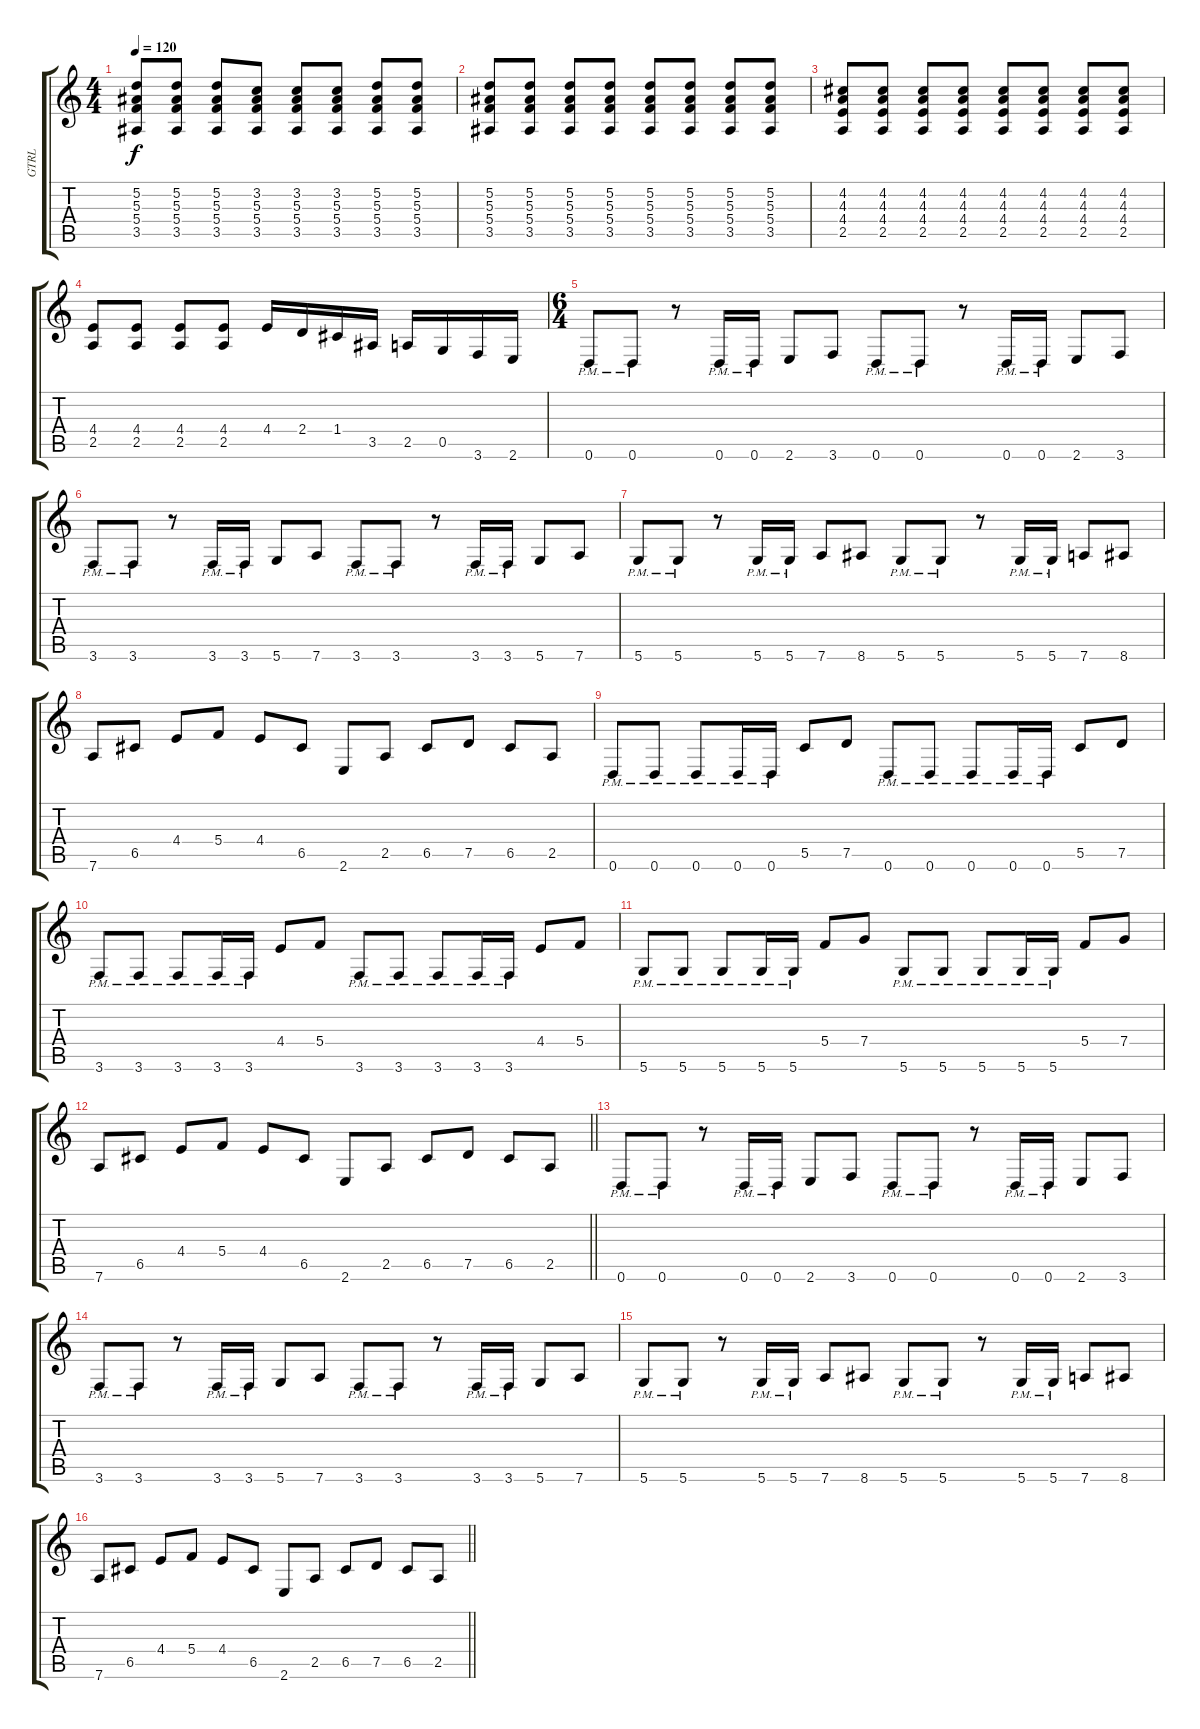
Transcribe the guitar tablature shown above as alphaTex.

\track ("GTRL" "GTRL") {instrument distortionguitar}
\staff {score tabs}
\tuning (D4 A3 F3 C3 G2 D2) {hide}
\ts (4 4)
\tempo 120
\clef g2
\ks c
(5.2 5.3 5.4 3.5).8{dy f} (5.2 5.3 5.4 3.5).8 (5.2 5.3 5.4 3.5).8 (3.2 5.3 5.4 3.5).8 (3.2 5.3 5.4 3.5).8 (3.2 5.3 5.4 3.5).8 (5.2 5.3 5.4 3.5).8 (5.2 5.3 5.4 3.5).8 |
(5.2 5.3 5.4 3.5).8 (5.2 5.3 5.4 3.5).8 (5.2 5.3 5.4 3.5).8 (5.2 5.3 5.4 3.5).8 (5.2 5.3 5.4 3.5).8 (5.2 5.3 5.4 3.5).8 (5.2 5.3 5.4 3.5).8 (5.2 5.3 5.4 3.5).8 |
(4.2 4.3 4.4 2.5).8 (4.2 4.3 4.4 2.5).8 (4.2 4.3 4.4 2.5).8 (4.2 4.3 4.4 2.5).8 (4.2 4.3 4.4 2.5).8 (4.2 4.3 4.4 2.5).8 (4.2 4.3 4.4 2.5).8 (4.2 4.3 4.4 2.5).8 |
(4.4 2.5).8 (4.4 2.5).8 (4.4 2.5).8 (4.4 2.5).8 4.4.16 2.4.16 1.4.16 3.5.16 2.5.16 0.5.16 3.6.16 2.6.16 |
\ts (6 4)
0.6{pm}.8 0.6{pm}.8 r.8 0.6{pm}.16 0.6{pm}.16 2.6.8 3.6.8 0.6{pm}.8 0.6{pm}.8 r.8 0.6{pm}.16 0.6{pm}.16 2.6.8 3.6.8 |
3.6{pm}.8 3.6{pm}.8 r.8 3.6{pm}.16 3.6{pm}.16 5.6.8 7.6.8 3.6{pm}.8 3.6{pm}.8 r.8 3.6{pm}.16 3.6{pm}.16 5.6.8 7.6.8 |
5.6{pm}.8 5.6{pm}.8 r.8 5.6{pm}.16 5.6{pm}.16 7.6.8 8.6.8 5.6{pm}.8 5.6{pm}.8 r.8 5.6{pm}.16 5.6{pm}.16 7.6.8 8.6.8 |
7.6.8 6.5.8 4.4.8 5.4.8 4.4.8 6.5.8 2.6.8 2.5.8 6.5.8 7.5.8 6.5.8 2.5.8 |
0.6{pm}.8 0.6{pm}.8 0.6{pm}.8 0.6{pm}.16 0.6{pm}.16 5.5.8 7.5.8 0.6{pm}.8 0.6{pm}.8 0.6{pm}.8 0.6{pm}.16 0.6{pm}.16 5.5.8 7.5.8 |
3.6{pm}.8 3.6{pm}.8 3.6{pm}.8 3.6{pm}.16 3.6{pm}.16 4.4.8 5.4.8 3.6{pm}.8 3.6{pm}.8 3.6{pm}.8 3.6{pm}.16 3.6{pm}.16 4.4.8 5.4.8 |
5.6{pm}.8 5.6{pm}.8 5.6{pm}.8 5.6{pm}.16 5.6{pm}.16 5.4.8 7.4.8 5.6{pm}.8 5.6{pm}.8 5.6{pm}.8 5.6{pm}.16 5.6{pm}.16 5.4.8 7.4.8 |
\barLineRight lightlight
7.6.8 6.5.8 4.4.8 5.4.8 4.4.8 6.5.8 2.6.8 2.5.8 6.5.8 7.5.8 6.5.8 2.5.8 |
0.6{pm}.8 0.6{pm}.8 r.8 0.6{pm}.16 0.6{pm}.16 2.6.8 3.6.8 0.6{pm}.8 0.6{pm}.8 r.8 0.6{pm}.16 0.6{pm}.16 2.6.8 3.6.8 |
3.6{pm}.8 3.6{pm}.8 r.8 3.6{pm}.16 3.6{pm}.16 5.6.8 7.6.8 3.6{pm}.8 3.6{pm}.8 r.8 3.6{pm}.16 3.6{pm}.16 5.6.8 7.6.8 |
5.6{pm}.8 5.6{pm}.8 r.8 5.6{pm}.16 5.6{pm}.16 7.6.8 8.6.8 5.6{pm}.8 5.6{pm}.8 r.8 5.6{pm}.16 5.6{pm}.16 7.6.8 8.6.8 |
\barLineRight lightlight
7.6.8 6.5.8 4.4.8 5.4.8 4.4.8 6.5.8 2.6.8 2.5.8 6.5.8 7.5.8 6.5.8 2.5.8
